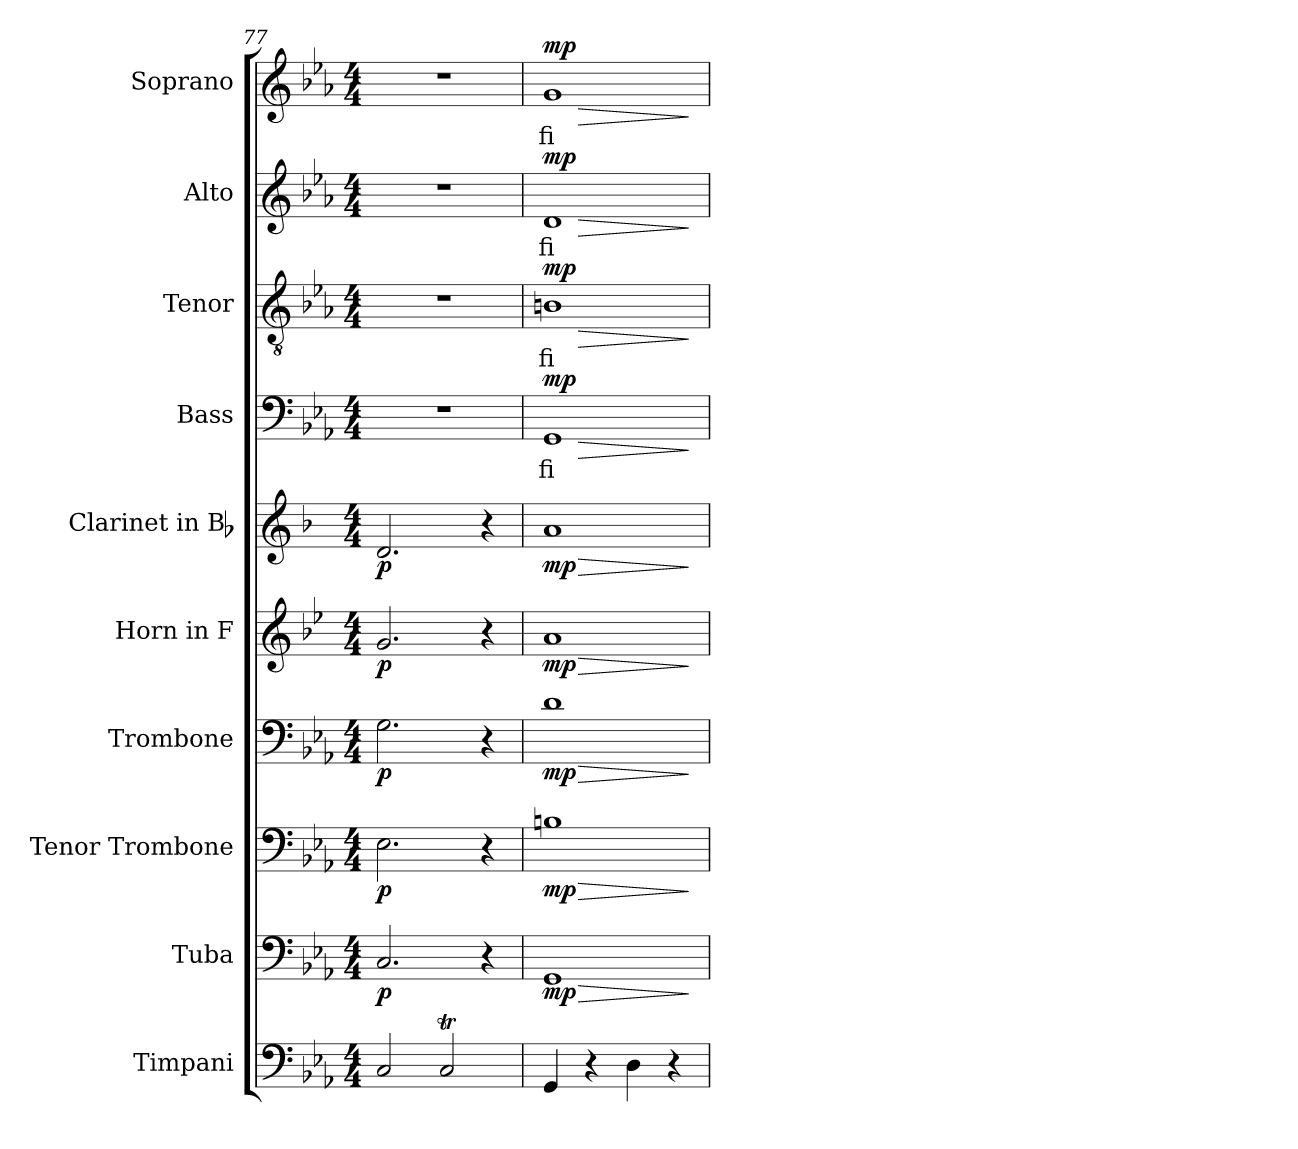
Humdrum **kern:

**kern	**kern	**dynam	**kern	**dynam	**kern	**dynam	**kern	**dynam	**kern	**dynam	**kern	**text	**dynam	**kern	**text	**dynam	**kern	**text	**dynam	**kern	**text	**dynam
*part10	*part9	*part9	*part8	*part8	*part7	*part7	*part6	*part6	*part5	*part5	*part4	*part4	*part4	*part3	*part3	*part3	*part2	*part2	*part2	*part1	*part1	*part1
*staff10	*staff9	*staff9	*staff8	*staff8	*staff7	*staff7	*staff6	*staff6	*staff5	*staff5	*staff4	*staff4	*staff4	*staff3	*staff3	*staff3	*staff2	*staff2	*staff2	*staff1	*staff1	*staff1
*I"Timpani	*I"Tuba	*	*I"Tenor Trombone	*	*I"Trombone	*	*I"Horn in F	*	*I"Clarinet in Bb	*	*I"Bass	*	*	*I"Tenor	*	*	*I"Alto	*	*	*I"Soprano	*	*
*I'Timp.	*I'Tba.	*	*I'Ten. Tbn.	*	*I'Tbn.	*	*I'Hn.	*	*I'Cl.	*	*I'B.	*	*	*I'T.	*	*	*I'A.	*	*	*I'S.	*	*
*clefF4	*clefF4	*	*clefF4	*	*clefF4	*	*clefG2	*	*clefG2	*	*clefF4	*	*	*clefGv2	*	*	*clefG2	*	*	*clefG2	*	*
*	*	*	*	*	*	*	*ITrd4c7	*	*ITrd1c2	*	*	*	*	*ITrd7c12	*	*	*	*	*	*	*	*
*k[b-e-a-]	*k[b-e-a-]	*	*k[b-e-a-]	*	*k[b-e-a-]	*	*k[b-e-a-]	*	*k[b-e-a-]	*	*k[b-e-a-]	*	*	*k[b-e-a-]	*	*	*k[b-e-a-]	*	*	*k[b-e-a-]	*	*
*c:	*c:	*	*c:	*	*c:	*	*c:	*	*c:	*	*c:	*	*	*c:	*	*	*c:	*	*	*c:	*	*
*M4/4	*M4/4	*	*M4/4	*	*M4/4	*	*M4/4	*	*M4/4	*	*M4/4	*	*	*M4/4	*	*	*M4/4	*	*	*M4/4	*	*
=77	=77	=77	=77	=77	=77	=77	=77	=77	=77	=77	=77	=77	=77	=77	=77	=77	=77	=77	=77	=77	=77	=77
2Ci/	2.Ci/	p	2.E-i\	p	2.Gi\	p	2.ci/	p	2.ci/	p	1r	.	.	1r	.	.	1r	.	.	1r	.	.
2CTi/	.	.	.	.	.	.	.	.	.	.	.	.	.	.	.	.	.	.	.	.	.	.
.	4r	.	4r	.	4r	.	4r	.	4r	.	.	.	.	.	.	.	.	.	.	.	.	.
!!LO:PB:g=z
=78	=78	=78	=78	=78	=78	=78	=78	=78	=78	=78	=78	=78	=78	=78	=78	=78	=78	=78	=78	=78	=78	=78
!	!	!LO:HP:b	!	!LO:HP:b	!	!LO:HP:b	!	!LO:HP:b	!	!LO:HP:b	!	!	!	!	!	!	!	!	!	!	!	!
!	!	!	!	!	!	!	!	!	!	!	!	!LO:LY:b:color=#000000	!LO:HP:b	!	!	!	!	!	!	!	!	!
!	!	!	!	!	!	!	!	!	!	!	!	!	!	!	!LO:LY:b:color=#000000	!LO:HP:b	!	!	!	!	!	!
!	!	!	!	!	!	!	!	!	!	!	!	!	!	!	!	!	!	!LO:LY:b:color=#000000	!LO:HP:b	!	!	!
!	!	!	!	!	!	!	!	!	!	!	!	!	!	!	!	!	!	!	!	!	!LO:LY:b:color=#000000	!LO:HP:b
4GGi/	1GGi	> mp	1Bni	> mp	1di	> mp	1di	> mp	1gi	> mp	1GGi	fi-	> mp	1BBni	fi-	> mp	1di	fi-	> mp	1gi	fi-	> mp
4r	.	.	.	.	.	.	.	.	.	.	.	.	.	.	.	.	.	.	.	.	.	.
4Di\	.	.	.	.	.	.	.	.	.	.	.	.	.	.	.	.	.	.	.	.	.	.
4r	.	.	.	.	.	.	.	.	.	.	.	.	.	.	.	.	.	.	.	.	.	.
.	.	]	.	]	.	]	.	]	.	]	.	.	]	.	.	]	.	.	]	.	.	]
=	=	=	=	=	=	=	=	=	=	=	=	=	=	=	=	=	=	=	=	=	=	=
*-	*-	*-	*-	*-	*-	*-	*-	*-	*-	*-	*-	*-	*-	*-	*-	*-	*-	*-	*-	*-	*-	*-
